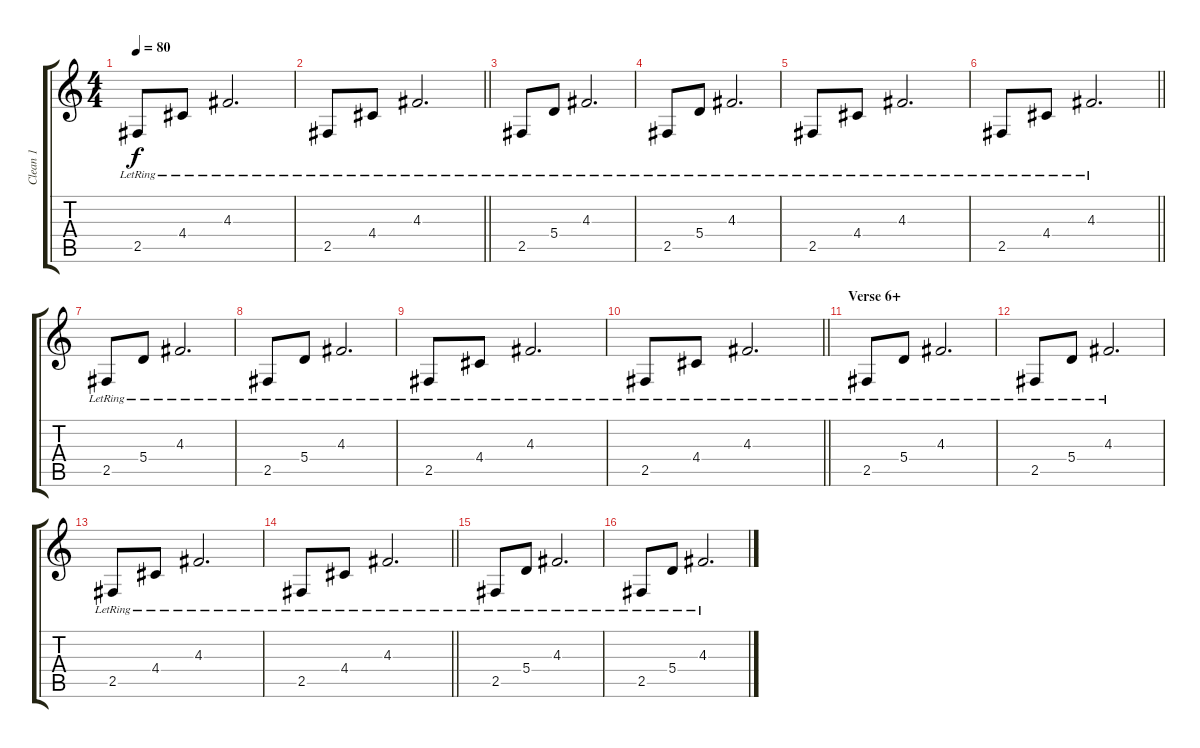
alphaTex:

\track ("Clean 1" "Clean 1") {instrument electricguitarclean}
\staff {score tabs}
\tuning (B3 Gb3 D3 A2 E2 B1) {hide}
\ts (4 4)
\tempo 80
\clef g2
\ks c
2.5{lr}.8{dy f} 4.4{lr}.8 4.3{lr}.2{d} |
\barLineRight lightlight
2.5{lr}.8 4.4{lr}.8 4.3{lr}.2{d} |
2.5{lr}.8 5.4{lr}.8 4.3{lr}.2{d} |
2.5{lr}.8 5.4{lr}.8 4.3{lr}.2{d} |
2.5{lr}.8 4.4{lr}.8 4.3{lr}.2{d} |
\barLineRight lightlight
2.5{lr}.8 4.4{lr}.8 4.3{lr}.2{d} |
2.5{lr}.8 5.4{lr}.8 4.3{lr}.2{d} |
2.5{lr}.8 5.4{lr}.8 4.3{lr}.2{d} |
2.5{lr}.8 4.4{lr}.8 4.3{lr}.2{d} |
\barLineRight lightlight
2.5{lr}.8 4.4{lr}.8 4.3{lr}.2{d} |
\section ("" "Verse 6+")
2.5{lr}.8 5.4{lr}.8 4.3{lr}.2{d} |
2.5{lr}.8 5.4{lr}.8 4.3{lr}.2{d} |
2.5{lr}.8 4.4{lr}.8 4.3{lr}.2{d} |
\barLineRight lightlight
2.5{lr}.8 4.4{lr}.8 4.3{lr}.2{d} |
2.5{lr}.8 5.4{lr}.8 4.3{lr}.2{d} |
2.5{lr}.8 5.4{lr}.8 4.3{lr}.2{d}
